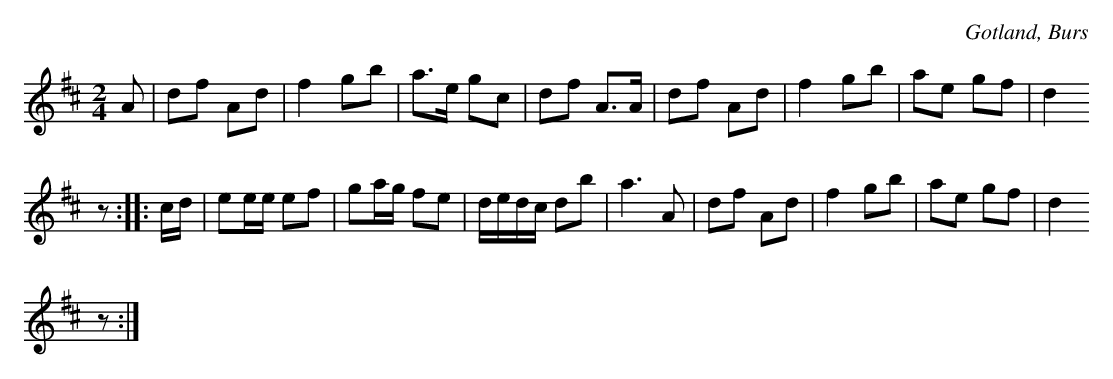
X:1
T:
O:Gotland, Burs
M:2/4
L:1/16
K:D
A2|d2f2 A2d2|f4 g2b2|a3e g2c2|d2f2 A3A|d2f2 A2d2|f4 g2b2|a2e2 g2f2|d4
z2::cd|e2ee e2f2|g2ag f2e2|dedc d2b2|a6 A2|d2f2 A2d2|f4 g2b2|a2e2 g2f2|d4
z2:|
